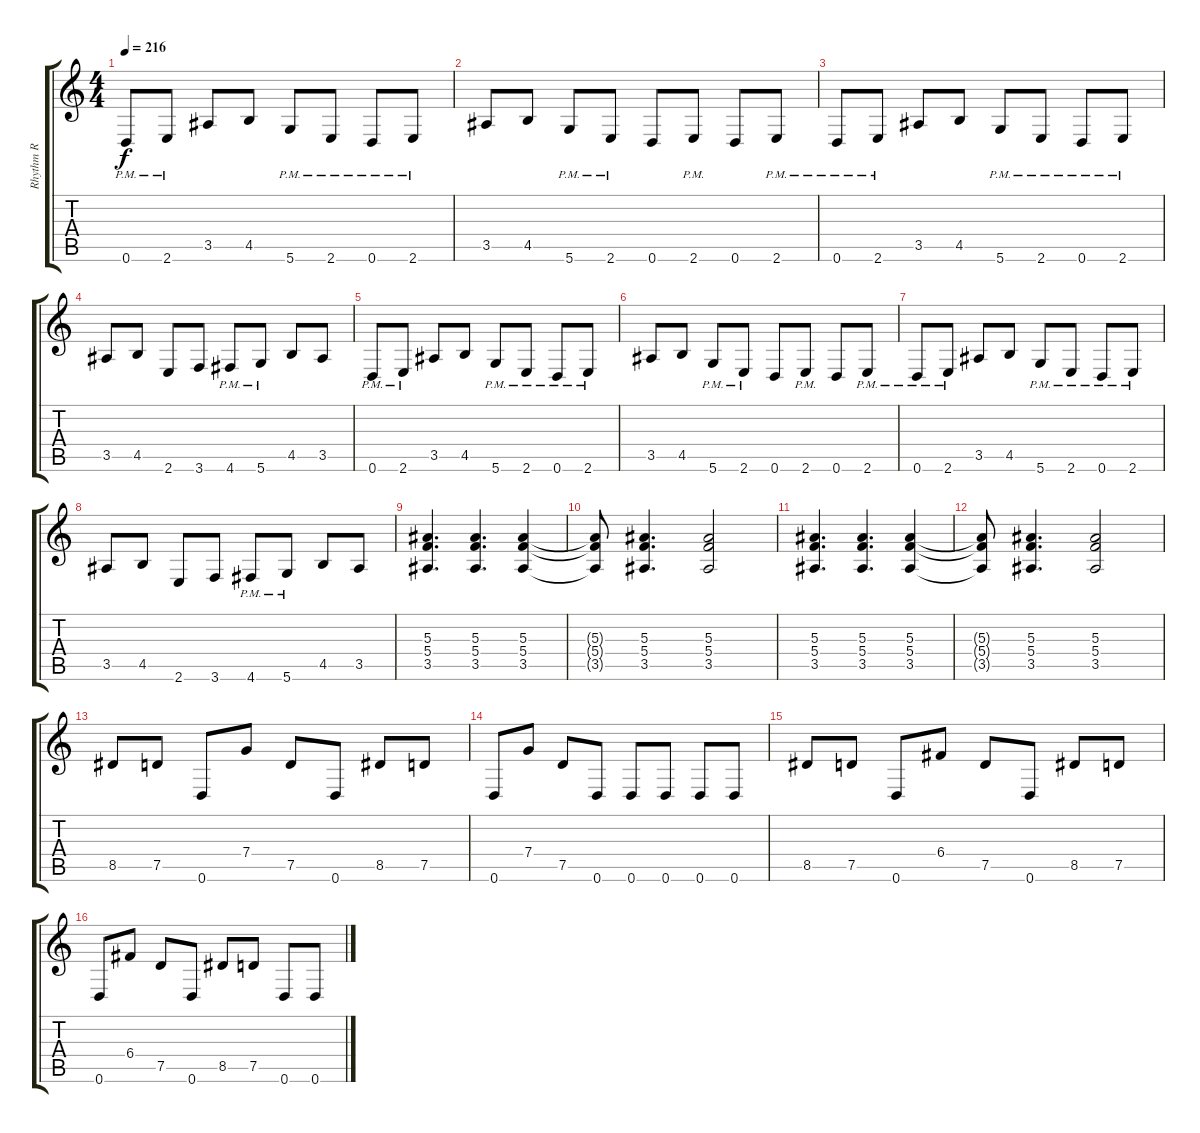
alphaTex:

\track ("Rhythm R" "Rhythm R") {instrument distortionguitar}
\staff {score tabs}
\tuning (D4 A3 F3 C3 G2 D2) {hide}
\ts (4 4)
\tempo 216
\clef g2
\ks c
0.6{pm}.8{dy f} 2.6{pm}.8 3.5.8 4.5.8 5.6{pm}.8 2.6{pm}.8 0.6{pm}.8 2.6{pm}.8 |
3.5.8 4.5.8 5.6{pm}.8 2.6{pm}.8 0.6.8 2.6{pm}.8 0.6.8 2.6{pm}.8 |
0.6{pm}.8 2.6{pm}.8 3.5.8 4.5.8 5.6{pm}.8 2.6{pm}.8 0.6{pm}.8 2.6{pm}.8 |
3.5.8 4.5.8 2.6.8 3.6.8 4.6{pm}.8 5.6{pm}.8 4.5.8 3.5.8 |
0.6{pm}.8 2.6{pm}.8 3.5.8 4.5.8 5.6{pm}.8 2.6{pm}.8 0.6{pm}.8 2.6{pm}.8 |
3.5.8 4.5.8 5.6{pm}.8 2.6{pm}.8 0.6.8 2.6{pm}.8 0.6.8 2.6{pm}.8 |
0.6{pm}.8 2.6{pm}.8 3.5.8 4.5.8 5.6{pm}.8 2.6{pm}.8 0.6{pm}.8 2.6{pm}.8 |
3.5.8 4.5.8 2.6.8 3.6.8 4.6{pm}.8 5.6{pm}.8 4.5.8 3.5.8 |
(5.3 5.4 3.5).4{d} (5.3 5.4 3.5).4{d} (5.3 5.4 3.5).4 |
(5.3{t} 5.4{t} 3.5{t}).8 (5.3 5.4 3.5).4{d} (5.3 5.4 3.5).2 |
(5.3 5.4 3.5).4{d} (5.3 5.4 3.5).4{d} (5.3 5.4 3.5).4 |
(5.3{t} 5.4{t} 3.5{t}).8 (5.3 5.4 3.5).4{d} (5.3 5.4 3.5).2 |
8.5.8 7.5.8 0.6.8 7.4.8 7.5.8 0.6.8 8.5.8 7.5.8 |
0.6.8 7.4.8 7.5.8 0.6.8 0.6.8 0.6.8 0.6.8 0.6.8 |
8.5.8 7.5.8 0.6.8 6.4.8 7.5.8 0.6.8 8.5.8 7.5.8 |
0.6.8 6.4.8 7.5.8 0.6.8 8.5.8 7.5.8 0.6.8 0.6.8
